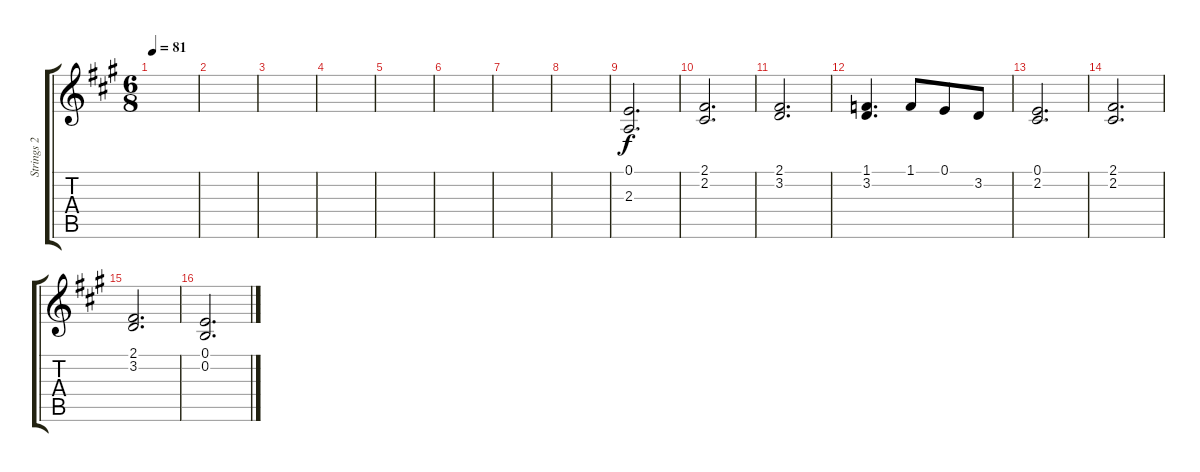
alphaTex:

\track ("Strings 2" "Strings 2") {instrument stringensemble1}
\staff {score tabs}
\tuning (E4 B3 G3 D3 A2 E2) {hide}
\ts (6 8)
\tempo 81
\clef g2
\ks a
|
|
|
|
|
|
|
|
(0.1 2.3).2{d} |
(2.1 2.2).2{d} |
(2.1 3.2).2{d} |
(1.1 3.2).4{d} 1.1.8 0.1.8 3.2.8 |
(0.1 2.2).2{d} |
(2.1 2.2).2{d} |
(2.1 3.2).2{d} |
(0.1 0.2).2{d}
